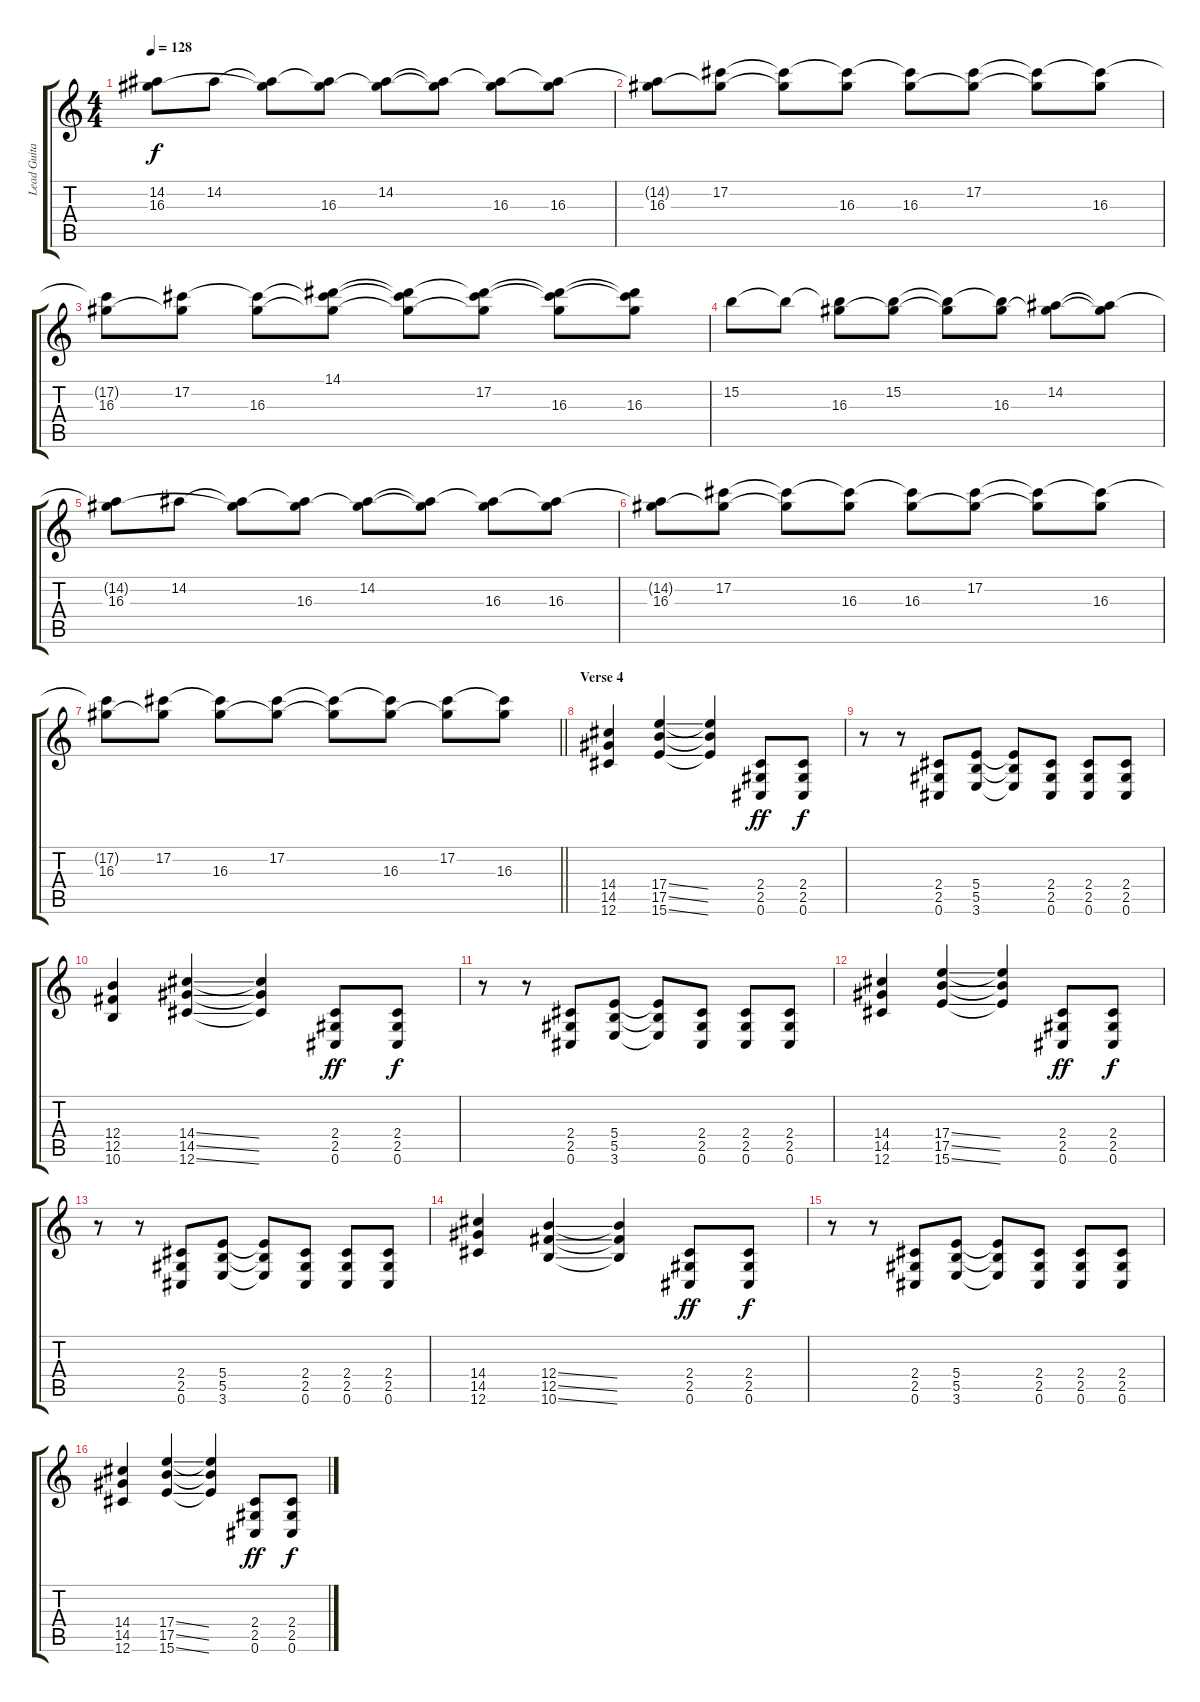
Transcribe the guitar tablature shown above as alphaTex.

\track ("Lead Guitar (Dist.)" "Lead Guita") {instrument distortionguitar}
\staff {score tabs}
\tuning (Db4 Ab3 E3 B2 Gb2 Db2) {hide}
\ts (4 4)
\tempo 128
\clef g2
\ks c
(14.2{t} 16.3).8{dy f} 14.2.8 (14.2{t} 16.3{t}).8 (14.2{t} 16.3).8 (14.2 16.3{t}).8 (14.2{t} 16.3{t}).8 (14.2{t} 16.3).8 (14.2{t} 16.3).8 |
(14.2{t} 16.3).8 (17.2 16.3{t}).8 (17.2{t} 16.3{t}).8 (17.2{t} 16.3).8 (17.2{t} 16.3).8 (17.2 16.3{t}).8 (17.2{t} 16.3{t}).8 (17.2{t} 16.3).8 |
(17.2{t} 16.3).8 (17.2 16.3{t}).8 (17.2{t} 16.3).8 (14.1 17.2{t} 16.3{t}).8 (14.1{t} 17.2{t} 16.3{t}).8 (14.1{t} 17.2 16.3{t}).8 (14.1{t} 17.2{t} 16.3).8 (14.1{t} 17.2{t} 16.3).8 |
15.2.8 15.2{t}.8 (15.2{t} 16.3).8 (15.2 16.3{t}).8 (15.2{t} 16.3{t}).8 (15.2{t} 16.3).8 (14.2 16.3{t}).8 (14.2{t} 16.3{t}).8 |
(14.2{t} 16.3).8 14.2.8 (14.2{t} 16.3{t}).8 (14.2{t} 16.3).8 (14.2 16.3{t}).8 (14.2{t} 16.3{t}).8 (14.2{t} 16.3).8 (14.2{t} 16.3).8 |
(14.2{t} 16.3).8 (17.2 16.3{t}).8 (17.2{t} 16.3{t}).8 (17.2{t} 16.3).8 (17.2{t} 16.3).8 (17.2 16.3{t}).8 (17.2{t} 16.3{t}).8 (17.2{t} 16.3).8 |
\barLineRight lightlight
(17.2{t} 16.3).8 (17.2 16.3{t}).8 (17.2{t} 16.3).8 (17.2 16.3{t}).8 (17.2{t} 16.3{t}).8 (17.2{t} 16.3).8 (17.2 16.3{t}).8 (17.2{t} 16.3).8 |
\section ("" "Verse 4")
(14.4 14.5 12.6).4 (17.4{ss} 17.5{ss} 15.6{ss}).4 (17.4{t} 17.5{t} 15.6{t}).4 (2.4 2.5 0.6).8{dy ff} (2.4 2.5 0.6).8{dy f} |
r.8 r.8 (2.4 2.5 0.6).8 (5.4 5.5 3.6).8 (5.4{t} 5.5{t} 3.6{t}).8 (2.4 2.5 0.6).8 (2.4 2.5 0.6).8 (2.4 2.5 0.6).8 |
(12.4 12.5 10.6).4 (14.4{ss} 14.5{ss} 12.6{ss}).4 (14.4{t} 14.5{t} 12.6{t}).4 (2.4 2.5 0.6).8{dy ff} (2.4 2.5 0.6).8{dy f} |
r.8 r.8 (2.4 2.5 0.6).8 (5.4 5.5 3.6).8 (5.4{t} 5.5{t} 3.6{t}).8 (2.4 2.5 0.6).8 (2.4 2.5 0.6).8 (2.4 2.5 0.6).8 |
(14.4 14.5 12.6).4 (17.4{ss} 17.5{ss} 15.6{ss}).4 (17.4{t} 17.5{t} 15.6{t}).4 (2.4 2.5 0.6).8{dy ff} (2.4 2.5 0.6).8{dy f} |
r.8 r.8 (2.4 2.5 0.6).8 (5.4 5.5 3.6).8 (5.4{t} 5.5{t} 3.6{t}).8 (2.4 2.5 0.6).8 (2.4 2.5 0.6).8 (2.4 2.5 0.6).8 |
(14.4 14.5 12.6).4 (12.4{ss} 12.5{ss} 10.6{ss}).4 (12.4{t} 12.5{t} 10.6{t}).4 (2.4 2.5 0.6).8{dy ff} (2.4 2.5 0.6).8{dy f} |
r.8 r.8 (2.4 2.5 0.6).8 (5.4 5.5 3.6).8 (5.4{t} 5.5{t} 3.6{t}).8 (2.4 2.5 0.6).8 (2.4 2.5 0.6).8 (2.4 2.5 0.6).8 |
(14.4 14.5 12.6).4 (17.4{ss} 17.5{ss} 15.6{ss}).4 (17.4{t} 17.5{t} 15.6{t}).4 (2.4 2.5 0.6).8{dy ff} (2.4 2.5 0.6).8{dy f}
